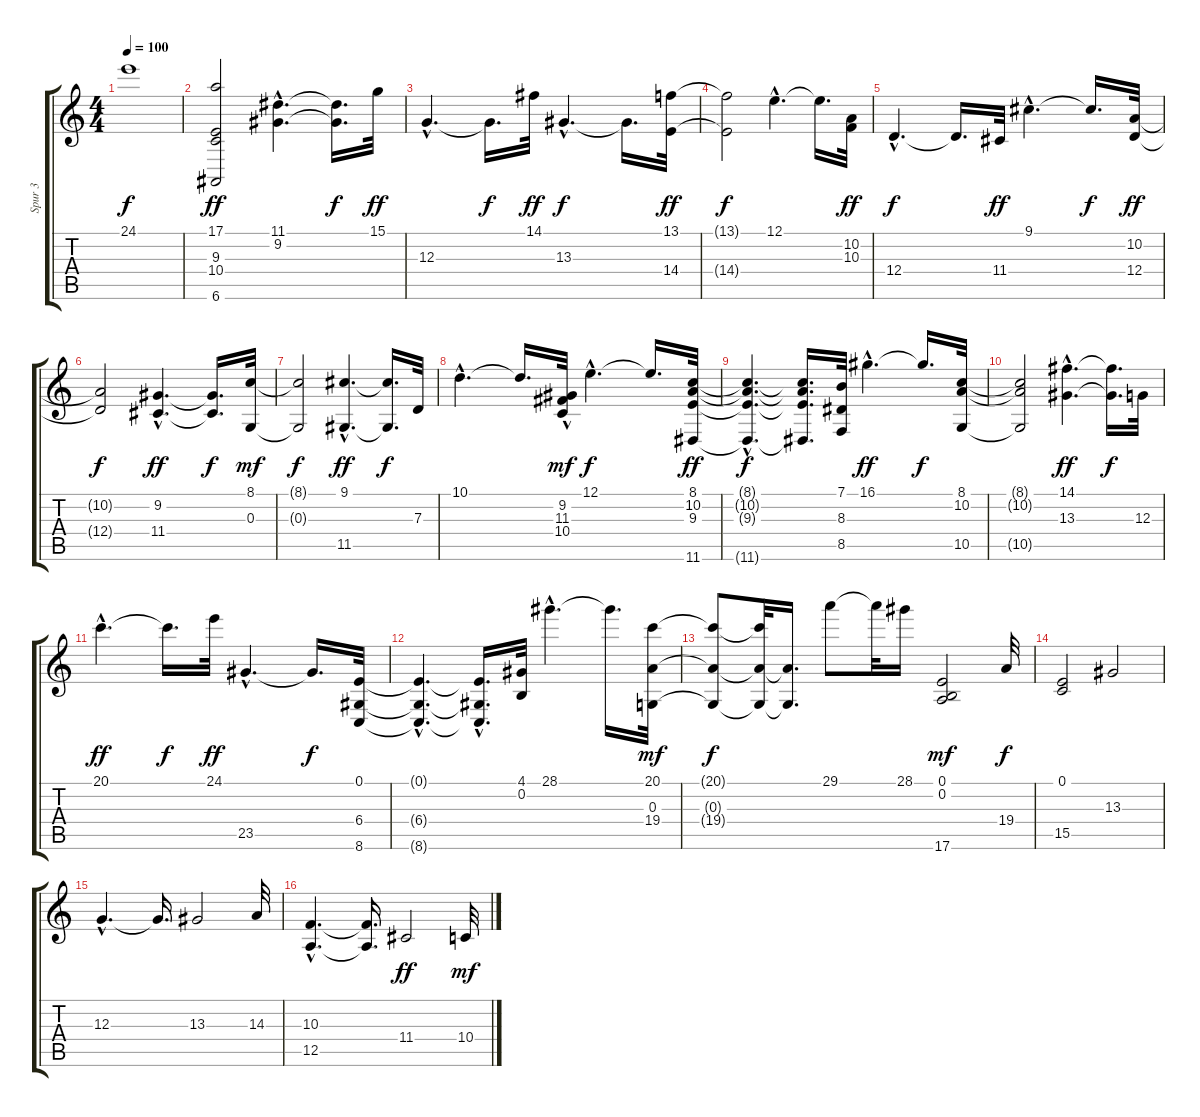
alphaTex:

\track ("Spur 3" "Spur 3") {instrument stringensemble1}
\staff {score tabs}
\tuning (E4 B3 G3 D3 A2 E2) {hide}
\ts (4 4)
\tempo 100
\clef g2
\ks c
24.1{t}.1{dy f} |
(17.1 9.3 10.4 6.6).2{dy ff} (11.1{hac} 9.2{hac}).4{d} (11.1{t} 9.2{t}).16{d dy f} 15.1.32{dy ff} |
12.3{hac}.4{d} 12.3{t}.16{d dy f} 14.1.32{dy ff} 13.3{hac}.4{d dy f} 13.3{t}.16{d} (13.1 14.4).32{dy ff} |
(13.1{t} 14.4{t}).2{dy f} 12.1{hac}.4{d} 12.1{t}.16{d} (10.2 10.3).32{dy ff} |
12.4{hac}.4{d dy f} 12.4{t}.16{d} 11.4.32{dy ff} 9.1{hac}.4{d} 9.1{t}.16{d dy f} (10.2 12.4).32{dy ff} |
(10.2{t} 12.4{t}).2{dy f} (9.2{hac} 11.4{hac}).4{d dy ff} (9.2{t} 11.4{t}).16{d dy f} (8.1 0.3).32{dy mf} |
(8.1{t} 0.3{t}).2{dy f} (9.1{hac} 11.5{hac}).4{d dy ff} (9.1{t} 11.5{t}).16{d dy f} 7.3.32 |
10.1{hac}.4{d} 10.1{t}.16{d} (9.2{hac} 11.3 10.4).32{dy mf} 12.1{hac}.4{d dy f} 12.1{t}.16{d} (8.1 10.2 9.3 11.6).32{dy ff} |
(8.1{hac t} 10.2{hac t} 9.3{hac t} 11.6{hac t}).4{d dy f} (8.1{t} 10.2{t} 9.3{t} 11.6{t}).16{d} (7.1 8.3 8.5).32 16.1{hac}.4{d dy ff} 16.1{t}.16{d dy f} (8.1 10.2 10.5).32 |
(8.1{t} 10.2{t} 10.5{t}).2 (14.1{hac} 13.3{hac}).4{d dy ff} (14.1{t} 13.3{t}).16{d dy f} 12.3.32 |
20.1{hac}.4{d dy ff} 20.1{t}.16{d dy f} 24.1.32{dy ff} 23.5{hac}.4{d} 23.5{t}.16{d dy f} (0.1 6.4 8.6).32 |
(0.1{hac t} 6.4{hac t} 8.6{hac t}).4{d} (0.1{t} 6.4{hac t} 8.6{t}).16{d} (4.1 0.2).32 28.1{hac}.4{d} 28.1{t}.16{d} (20.1 0.3 19.4).32{dy mf} |
(20.1{t} 0.3{t} 19.4{t}).8{dy f} (20.1{t} 0.3{t} 19.4{t}).32 (0.3{t} 19.4{t}).16{d} 29.1.8 29.1{t}.32 28.1.16 (0.1 0.2 17.6).2{dy mf} 19.4.32{dy f} |
(0.1 15.5).2 13.3.2 |
12.3{hac}.4{d} 12.3{t}.16{d} 13.3.2 14.3.32 |
(10.3{hac} 12.5{hac}).4{d} (10.3{t} 12.5{t}).16{d} 11.4.2{dy ff} 10.4.32{dy mf}
